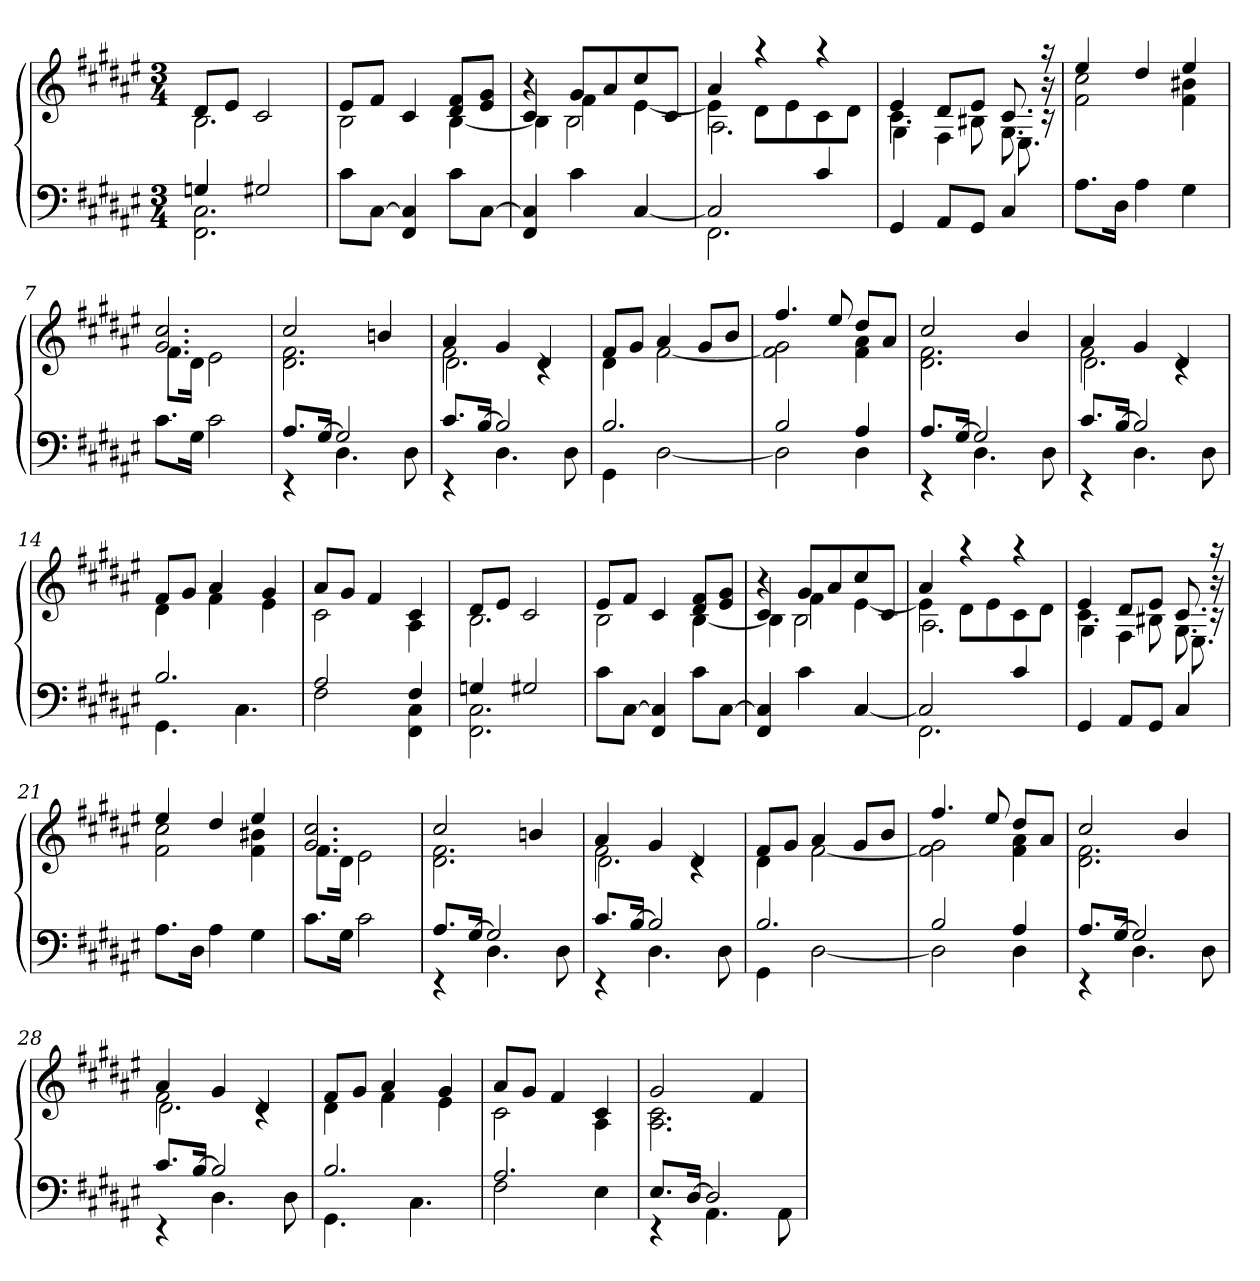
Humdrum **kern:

**kern	**kern
*part1	*part1
*staff2	*staff1
*clefF4	*clefG2
*k[f#c#g#d#a#e#]	*k[f#c#g#d#a#e#]
*F#:	*F#:
*M3/4	*M3/4
=1	=1
*^	*^
4Gn	2.FF# 2.C#	8d#L	2.B
.	.	8e#J	.
2G#X	.	2c#	.
*v	*v	*	*
=2	=2	=2
8c#L	8e#L	2B
[8C#J	8f#J	.
4FF# 4C#]	4c#	.
8c#L	8d# 8f#L	[4B
[8C#J	8e# 8g#J	.
=3	=3	=3
*	*	*^
4FF# 4C#]	4c#	4B]	4r
4c#	8g#L	4f#	2B\
.	8a#	.	.
[4C#	8cc#	[4e#	.
.	8c#J	.	.
=4	=4	=4	=4
*^	*	*	*
2C#]	2.FF#	4a#	4e#]	2.A#\
.	.	4raa	8d#L	.
.	.	.	8e#	.
4c#	.	4raa	8c#	.
.	.	.	8d#J	.
*v	*v	*	*	*
=5	=5	=5	=5
4GG#	4e#	4.c#	4G#\
8AA#L	8d#L	.	4F#\
8GG#J	8e#J	8B#X	.
4C#	8.c#	8.G#	8.E#\
.	16raa	16rc	16r
*	*	*v	*v
=6	=6	=6
8.A#L	4ee#	2f# 2cc#
16D#Jk	.	.
4A#	4dd#	.
4G#	4ee#	4f# 4b#X
=7	=7	=7
8.c#L	2.g# 2.cc#	8.f#L
16G#Jk	.	16d#Jk
2c#	.	2e#
=8	=8	=8
*^	*	*
8.A#L	4rEE	2cc#	2.d# 2.f#
[16G#Jk	.	.	.
2G#]	4.D#	.	.
.	.	4bn	.
.	8D#	.	.
=9	=9	=9	=9
*	*	*	*^
8.c#L	4rEE	4a#	2f#	2.d#\
[16BJk	.	.	.	.
2B]	4.D#	4g#	.	.
.	.	4d#	4rc	.
.	8D#	.	.	.
*	*	*	*v	*v
=10	=10	=10	=10
2.B	4GG#	8f#L	4d#
.	.	8g#J	.
.	[2D#	4a#	[2f#
.	.	8g#L	.
.	.	8bJ	.
=11	=11	=11	=11
2B	2D#]	4.ff#	2f#] 2g#
.	.	8ee#	.
4A#	4D#	8dd#L	4f# 4a#
.	.	8a#J	.
=12	=12	=12	=12
8.A#L	4rEE	2cc#	2.d# 2.f#
[16G#Jk	.	.	.
2G#]	4.D#	.	.
.	.	4b	.
.	8D#	.	.
=13	=13	=13	=13
*	*	*	*^
8.c#L	4rEE	4a#	2f#	2.d#\
[16BJk	.	.	.	.
2B]	4.D#	4g#	.	.
.	.	4d#	4rc	.
.	8D#	.	.	.
*	*	*	*v	*v
=14	=14	=14	=14
2.B	4.GG#	8f#L	4d#
.	.	8g#J	.
.	.	4a#	4f#
.	4.C#	.	.
.	.	4g#	4e#
=15	=15	=15	=15
2A#	2F#	8a#L	2c#
.	.	8g#J	.
.	.	4f#	.
4F#	4FF# 4C#	4c#	4A#
=16	=16	=16	=16
4Gn	2.FF# 2.C#	8d#L	2.B
.	.	8e#J	.
2G#X	.	2c#	.
*v	*v	*	*
=17	=17	=17
8c#L	8e#L	2B
[8C#J	8f#J	.
4FF# 4C#]	4c#	.
8c#L	8d# 8f#L	[4B
[8C#J	8e# 8g#J	.
=18	=18	=18
*	*	*^
4FF# 4C#]	4c#	4B]	4r
4c#	8g#L	4f#	2B\
.	8a#	.	.
[4C#	8cc#	[4e#	.
.	8c#J	.	.
=19	=19	=19	=19
*^	*	*	*
2C#]	2.FF#	4a#	4e#]	2.A#\
.	.	4raa	8d#L	.
.	.	.	8e#	.
4c#	.	4raa	8c#	.
.	.	.	8d#J	.
*v	*v	*	*	*
=20	=20	=20	=20
4GG#	4e#	4.c#	4G#\
8AA#L	8d#L	.	4F#\
8GG#J	8e#J	8B#X	.
4C#	8.c#	8.G#	8.E#\
.	16raa	16rc	16r
*	*	*v	*v
=21	=21	=21
8.A#L	4ee#	2f# 2cc#
16D#Jk	.	.
4A#	4dd#	.
4G#	4ee#	4f# 4b#X
=22	=22	=22
8.c#L	2.g# 2.cc#	8.f#L
16G#Jk	.	16d#Jk
2c#	.	2e#
=23	=23	=23
*^	*	*
8.A#L	4rEE	2cc#	2.d# 2.f#
[16G#Jk	.	.	.
2G#]	4.D#	.	.
.	.	4bn	.
.	8D#	.	.
=24	=24	=24	=24
*	*	*	*^
8.c#L	4rEE	4a#	2f#	2.d#\
[16BJk	.	.	.	.
2B]	4.D#	4g#	.	.
.	.	4d#	4rc	.
.	8D#	.	.	.
*	*	*	*v	*v
=25	=25	=25	=25
2.B	4GG#	8f#L	4d#
.	.	8g#J	.
.	[2D#	4a#	[2f#
.	.	8g#L	.
.	.	8bJ	.
=26	=26	=26	=26
2B	2D#]	4.ff#	2f#] 2g#
.	.	8ee#	.
4A#	4D#	8dd#L	4f# 4a#
.	.	8a#J	.
=27	=27	=27	=27
8.A#L	4rEE	2cc#	2.d# 2.f#
[16G#Jk	.	.	.
2G#]	4.D#	.	.
.	.	4b	.
.	8D#	.	.
=28	=28	=28	=28
*	*	*	*^
8.c#L	4rEE	4a#	2f#	2.d#\
[16BJk	.	.	.	.
2B]	4.D#	4g#	.	.
.	.	4d#	4rc	.
.	8D#	.	.	.
*	*	*	*v	*v
=29	=29	=29	=29
2.B	4.GG#	8f#L	4d#
.	.	8g#J	.
.	.	4a#	4f#
.	4.C#	.	.
.	.	4g#	4e#
=30	=30	=30	=30
2.A#	2F#	8a#L	2c#
.	.	8g#J	.
.	.	4f#	.
.	4E#	4c#	4A#
=31	=31	=31	=31
8.E#L	4rEE	2g#	2.A# 2.c#
[16D#Jk	.	.	.
2D#]	4.AA#	.	.
.	.	4f#	.
.	8AA#	.	.
*v	*v	*	*
*	*v	*v
=	=
*-	*-
